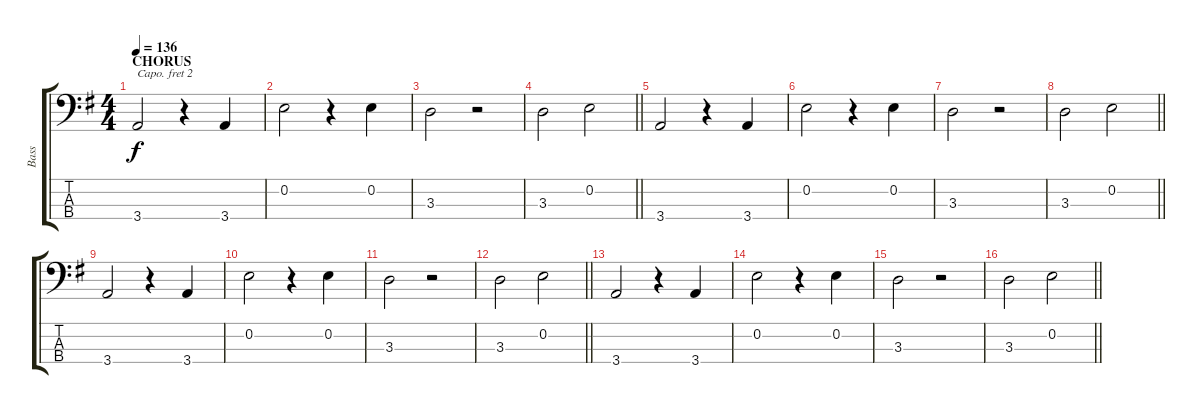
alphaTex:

\track ("Bass" "Bass") {instrument acousticbass}
\staff {score tabs}
\capo 2
\tuning (G2 D2 A1 E1) {hide}
\ts (4 4)
\section ("" "CHORUS")
\tempo 136
\clef f4
\ks g
3.4.2{dy f} r.4 3.4.4 |
0.2.2 r.4 0.2.4 |
3.3.2 r.2 |
\barLineRight lightlight
3.3.2 0.2.2 |
3.4.2 r.4 3.4.4 |
0.2.2 r.4 0.2.4 |
3.3.2 r.2 |
\barLineRight lightlight
3.3.2 0.2.2 |
3.4.2 r.4 3.4.4 |
0.2.2 r.4 0.2.4 |
3.3.2 r.2 |
\barLineRight lightlight
3.3.2 0.2.2 |
3.4.2 r.4 3.4.4 |
0.2.2 r.4 0.2.4 |
3.3.2 r.2 |
\barLineRight lightlight
3.3.2 0.2.2
